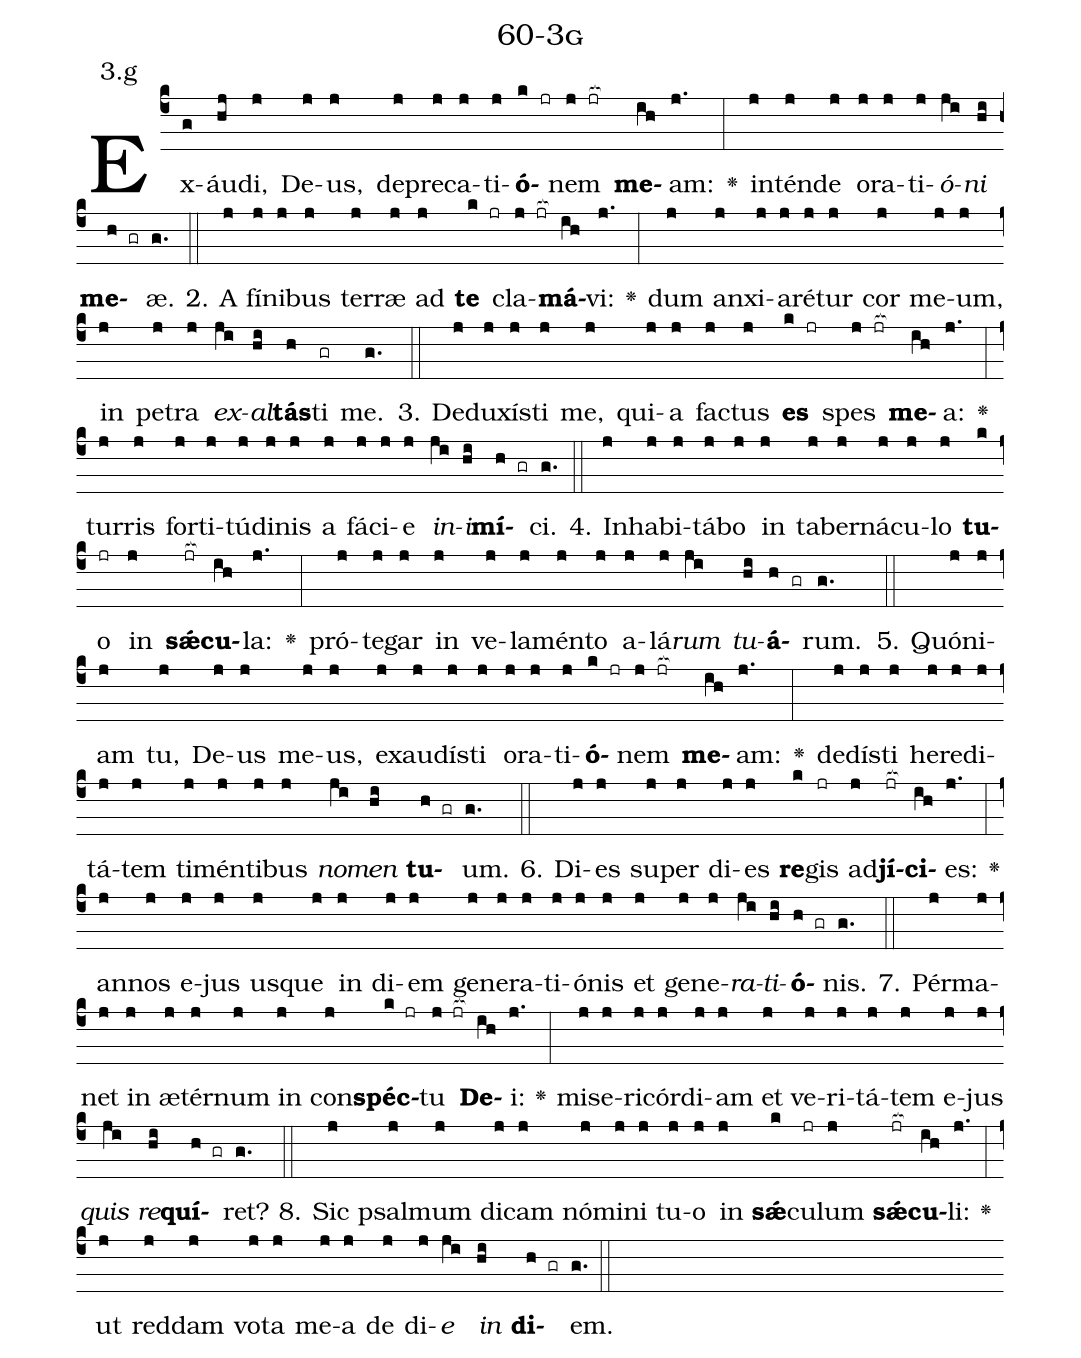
name: 60-3g;
annotation: 3.g;
%%
(c4)Ex(g)áu(hj)di,(j) De(j)us,(j) de(j)pre(j)ca(j)ti(j)<b>ó</b>(k jr)nem(j jr[ocb:1{]) <b>me</b>(ih[ocb:0}])am:(j.) <v>\greheightstar</v>(:) in(j)tén(j)de(j) o(j)ra(j)ti(j)<i>ó</i>(ji)<i>ni</i>(hi) <b>me</b>(h gr)æ.(g.) (::)
2. A(j) fí(j)ni(j)bus(j) ter(j)ræ(j) ad(j) <b>te</b>(k jr) cla(j jr[ocb:1{])<b>má</b>(ih[ocb:0}])vi:(j.) <v>\greheightstar</v>(:) dum(j) an(j)xi(j)a(j)ré(j)tur(j) cor(j) me(j)um,(j) in(j) pe(j)tra(j) <i>ex</i>(ji)<i>al</i>(hi)<b>tás</b>(h)ti(gr) me.(g.) (::)
3. De(j)du(j)xís(j)ti(j) me,(j) qui(j)a(j) fac(j)tus(j) <b>es</b>(k jr) spes(j jr[ocb:1{]) <b>me</b>(ih[ocb:0}])a:(j.) <v>\greheightstar</v>(:) tur(j)ris(j) for(j)ti(j)tú(j)di(j)nis(j) a(j) fá(j)ci(j)e(j) <i>in</i>(ji)<i>i</i>(hi)<b>mí</b>(h gr)ci.(g.) (::)
4. In(j)ha(j)bi(j)tá(j)bo(j) in(j) ta(j)ber(j)ná(j)cu(j)lo(j) <b>tu</b>(k)o(jr) in(j) <b>sǽ</b>(jr[ocb:1{])<b>cu</b>(ih[ocb:0}])la:(j.) <v>\greheightstar</v>(:) pró(j)te(j)gar(j) in(j) ve(j)la(j)mén(j)to(j) a(j)lá(j)<i>rum</i>(ji) <i>tu</i>(hi)<b>á</b>(h gr)rum.(g.) (::)
5. Quón(j)i(j)am(j) tu,(j) De(j)us(j) me(j)us,(j) ex(j)au(j)dís(j)ti(j) o(j)ra(j)ti(j)<b>ó</b>(k jr)nem(j jr[ocb:1{]) <b>me</b>(ih[ocb:0}])am:(j.) <v>\greheightstar</v>(:) de(j)dís(j)ti(j) he(j)re(j)di(j)tá(j)tem(j) ti(j)mén(j)ti(j)bus(j) <i>no</i>(ji)<i>men</i>(hi) <b>tu</b>(h gr)um.(g.) (::)
6. Di(j)es(j) su(j)per(j) di(j)es(j) <b>re</b>(k)gis(jr) ad(j)<b>jí</b>(jr[ocb:1{])<b>ci</b>(ih[ocb:0}])es:(j.) <v>\greheightstar</v>(:) an(j)nos(j) e(j)jus(j) us(j)que(j) in(j) di(j)em(j) ge(j)ne(j)ra(j)ti(j)ó(j)nis(j) et(j) ge(j)ne(j)<i>ra</i>(ji)<i>ti</i>(hi)<b>ó</b>(h gr)nis.(g.) (::)
7. Pér(j)ma(j)net(j) in(j) æ(j)tér(j)num(j) in(j) con(j)<b>spéc</b>(k jr)tu(j jr[ocb:1{]) <b>De</b>(ih[ocb:0}])i:(j.) <v>\greheightstar</v>(:) mi(j)se(j)ri(j)cór(j)di(j)am(j) et(j) ve(j)ri(j)tá(j)tem(j) e(j)jus(j) <i>quis</i>(ji) <i>re</i>(hi)<b>quí</b>(h gr)ret?(g.) (::)
8. Sic(j) psal(j)mum(j) di(j)cam(j) nó(j)mi(j)ni(j) tu(j)o(j) in(j) <b>sǽ</b>(k)cu(jr)lum(j) <b>sǽ</b>(jr[ocb:1{])<b>cu</b>(ih[ocb:0}])li:(j.) <v>\greheightstar</v>(:) ut(j) red(j)dam(j) vo(j)ta(j) me(j)a(j) de(j) di(j)<i>e</i>(ji) <i>in</i>(hi) <b>di</b>(h gr)em.(g.) (::)
